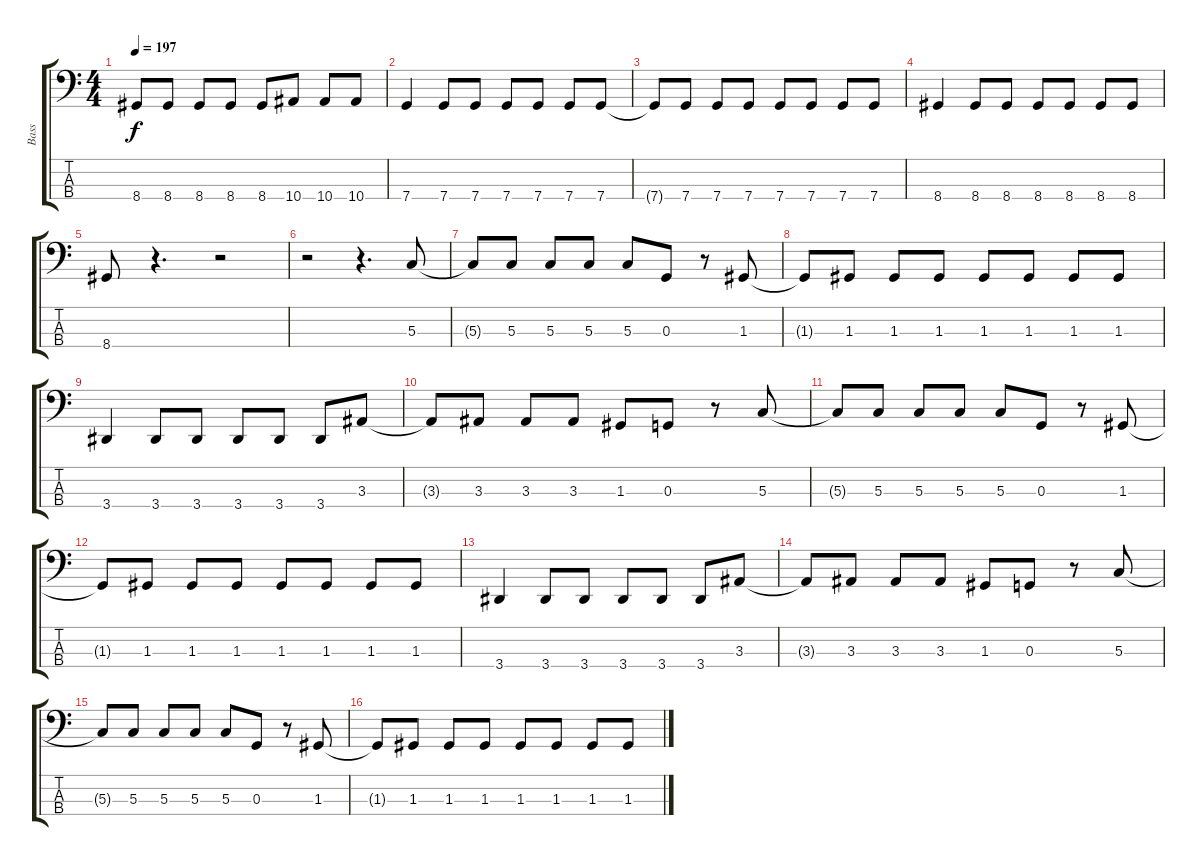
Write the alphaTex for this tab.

\track ("Bass" "Bass") {instrument electricbasspick}
\staff {score tabs}
\tuning (F2 C2 G1 C1) {hide}
\ts (4 4)
\tempo 197
\clef f4
\ks c
8.4{t}.8{dy f} 8.4.8 8.4.8 8.4.8 8.4.8 10.4.8 10.4.8 10.4.8 |
7.4.4 7.4.8 7.4.8 7.4.8 7.4.8 7.4.8 7.4.8 |
7.4{t}.8 7.4.8 7.4.8 7.4.8 7.4.8 7.4.8 7.4.8 7.4.8 |
8.4.4 8.4.8 8.4.8 8.4.8 8.4.8 8.4.8 8.4.8 |
8.4.8 r.4{d} r.2 |
r.2 r.4{d} 5.3.8 |
5.3{t}.8 5.3.8 5.3.8 5.3.8 5.3.8 0.3.8 r.8 1.3.8 |
1.3{t}.8 1.3.8 1.3.8 1.3.8 1.3.8 1.3.8 1.3.8 1.3.8 |
3.4.4 3.4.8 3.4.8 3.4.8 3.4.8 3.4.8 3.3.8 |
3.3{t}.8 3.3.8 3.3.8 3.3.8 1.3.8 0.3.8 r.8 5.3.8 |
5.3{t}.8 5.3.8 5.3.8 5.3.8 5.3.8 0.3.8 r.8 1.3.8 |
1.3{t}.8 1.3.8 1.3.8 1.3.8 1.3.8 1.3.8 1.3.8 1.3.8 |
3.4.4 3.4.8 3.4.8 3.4.8 3.4.8 3.4.8 3.3.8 |
3.3{t}.8 3.3.8 3.3.8 3.3.8 1.3.8 0.3.8 r.8 5.3.8 |
5.3{t}.8 5.3.8 5.3.8 5.3.8 5.3.8 0.3.8 r.8 1.3.8 |
1.3{t}.8 1.3.8 1.3.8 1.3.8 1.3.8 1.3.8 1.3.8 1.3.8
